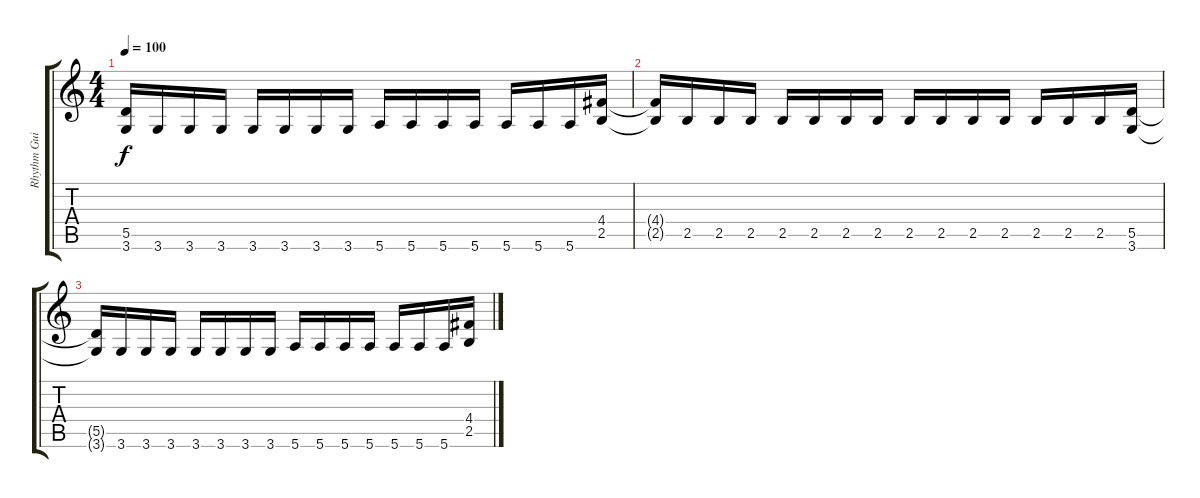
\track ("Rhythm Guitar" "Rhythm Gui") {instrument distortionguitar}
\staff {score tabs}
\tuning (E4 B3 G3 D3 A2 E2) {hide}
\ts (4 4)
\tempo 100
\clef g2
\ks c
(5.5{t} 3.6{t}).16{dy f} 3.6.16 3.6.16 3.6.16 3.6.16 3.6.16 3.6.16 3.6.16 5.6.16 5.6.16 5.6.16 5.6.16 5.6.16 5.6.16 5.6.16 (4.4 2.5).16 |
(4.4{t} 2.5{t}).16{volume 0} 2.5.16 2.5.16 2.5.16 2.5.16 2.5.16 2.5.16 2.5.16 2.5.16 2.5.16 2.5.16 2.5.16 2.5.16 2.5.16 2.5.16 (5.5 3.6).16 |
(5.5{t} 3.6{t}).16 3.6.16 3.6.16 3.6.16 3.6.16 3.6.16 3.6.16 3.6.16 5.6.16 5.6.16 5.6.16 5.6.16 5.6.16 5.6.16 5.6.16 (4.4 2.5).16
